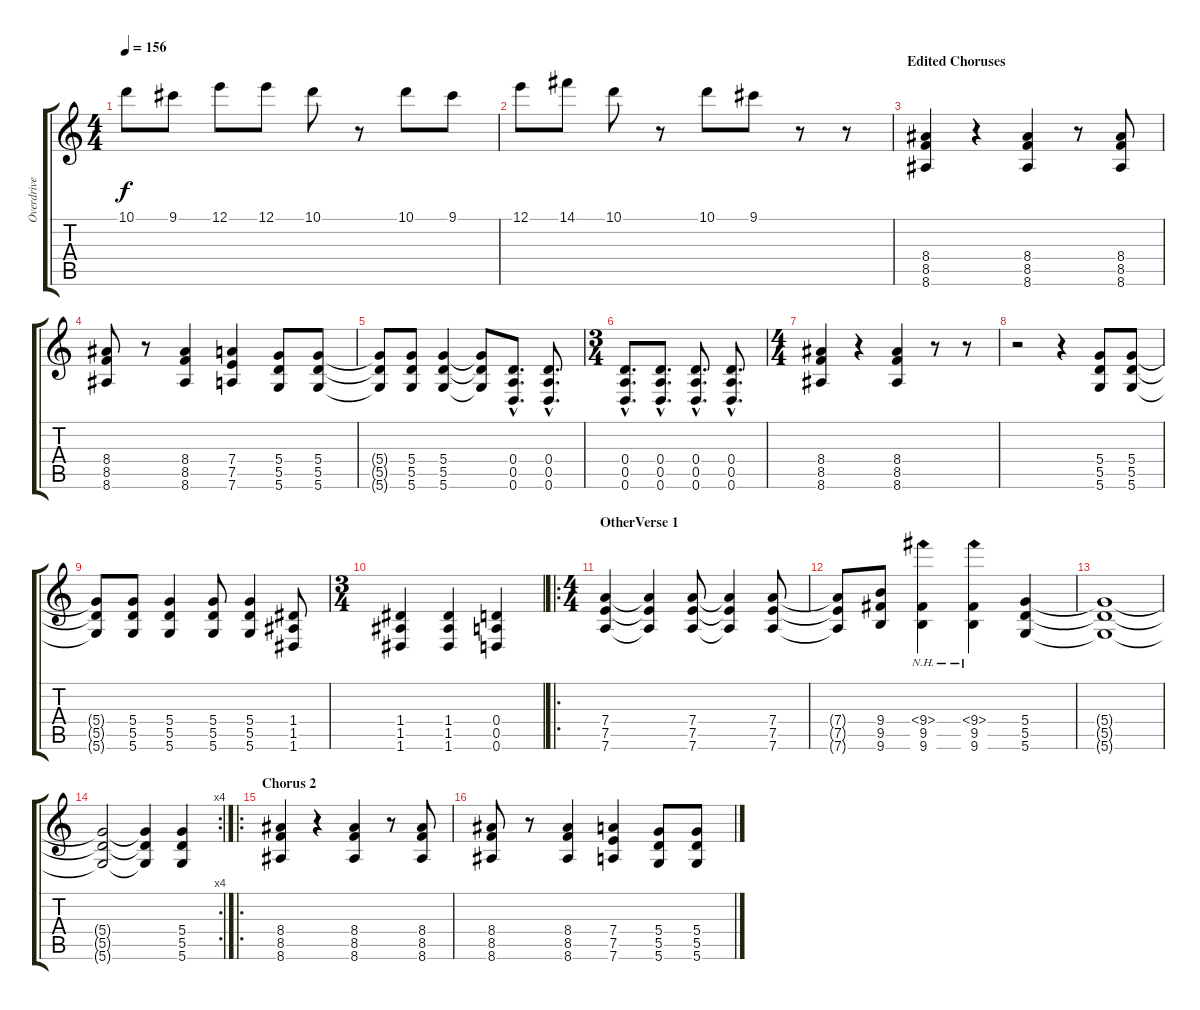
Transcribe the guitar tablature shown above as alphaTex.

\track ("Overdrive Guitar 1" "Overdrive ") {instrument overdrivenguitar}
\staff {score tabs}
\tuning (E4 B3 G3 D3 A2 D2) {hide}
\ts (4 4)
\tempo 156
\clef g2
\ks c
10.1.8{dy f} 9.1.8 12.1.8 12.1.8 10.1.8 r.8 10.1.8 9.1.8 |
12.1.8 14.1.8 10.1.8 r.8 10.1.8 9.1.8 r.8 r.8 |
\section ("" "Edited Choruses")
(8.4 8.5 8.6).4 r.4 (8.4 8.5 8.6).4 r.8 (8.4 8.5 8.6).8 |
(8.4 8.5 8.6).8 r.8 (8.4 8.5 8.6).4 (7.4 7.5 7.6).4 (5.4 5.5 5.6).8 (5.4 5.5 5.6).8 |
(5.4{t} 5.5{t} 5.6{t}).8 (5.4 5.5 5.6).8 (5.4 5.5 5.6).4 (5.4{t} 5.5{t} 5.6{t}).8 (0.4{hac} 0.5{hac} 0.6{hac}).8{d} (0.4{hac} 0.5{hac} 0.6{hac}).8{d} |
\ts (3 4)
(0.4{hac} 0.5{hac} 0.6{hac}).8{d} (0.4{hac} 0.5{hac} 0.6{hac}).8{d} (0.4{hac} 0.5{hac} 0.6{hac}).8{d} (0.4{hac} 0.5{hac} 0.6{hac}).8{d} |
\ts (4 4)
(8.4 8.5 8.6).4 r.4 (8.4 8.5 8.6).4 r.8 r.8 |
r.2 r.4 (5.4 5.5 5.6).8 (5.4 5.5 5.6).8 |
(5.4{t} 5.5{t} 5.6{t}).8 (5.4 5.5 5.6).8 (5.4 5.5 5.6).4 (5.4 5.5 5.6).8 (5.4 5.5 5.6).4 (1.4 1.5 1.6).8 |
\ts (3 4)
(1.4 1.5 1.6).4 (1.4 1.5 1.6).4 (0.4 0.5 0.6).4 |
\ro
\ts (4 4)
\section ("" "OtherVerse 1")
(7.4 7.5 7.6).4 (7.4{t} 7.5{t} 7.6{t}).4 (7.4 7.5 7.6).8 (7.4{t} 7.5{t} 7.6{t}).4 (7.4 7.5 7.6).8 |
(7.4{t} 7.5{t} 7.6{t}).8 (9.4 9.5 9.6).8 (9.4{nh} 9.5 9.6).4 (9.4{nh} 9.5 9.6).4 (5.4 5.5 5.6).4 |
(5.4{t} 5.5{t} 5.6{t}).1 |
\rc 4
(5.4{t} 5.5{t} 5.6{t}).2 (5.4{t} 5.5{t} 5.6{t}).4 (5.4 5.5 5.6).4 |
\ro
\section ("" "Chorus 2")
(8.4 8.5 8.6).4 r.4 (8.4 8.5 8.6).4 r.8 (8.4 8.5 8.6).8 |
(8.4 8.5 8.6).8 r.8 (8.4 8.5 8.6).4 (7.4 7.5 7.6).4 (5.4 5.5 5.6).8 (5.4 5.5 5.6).8
